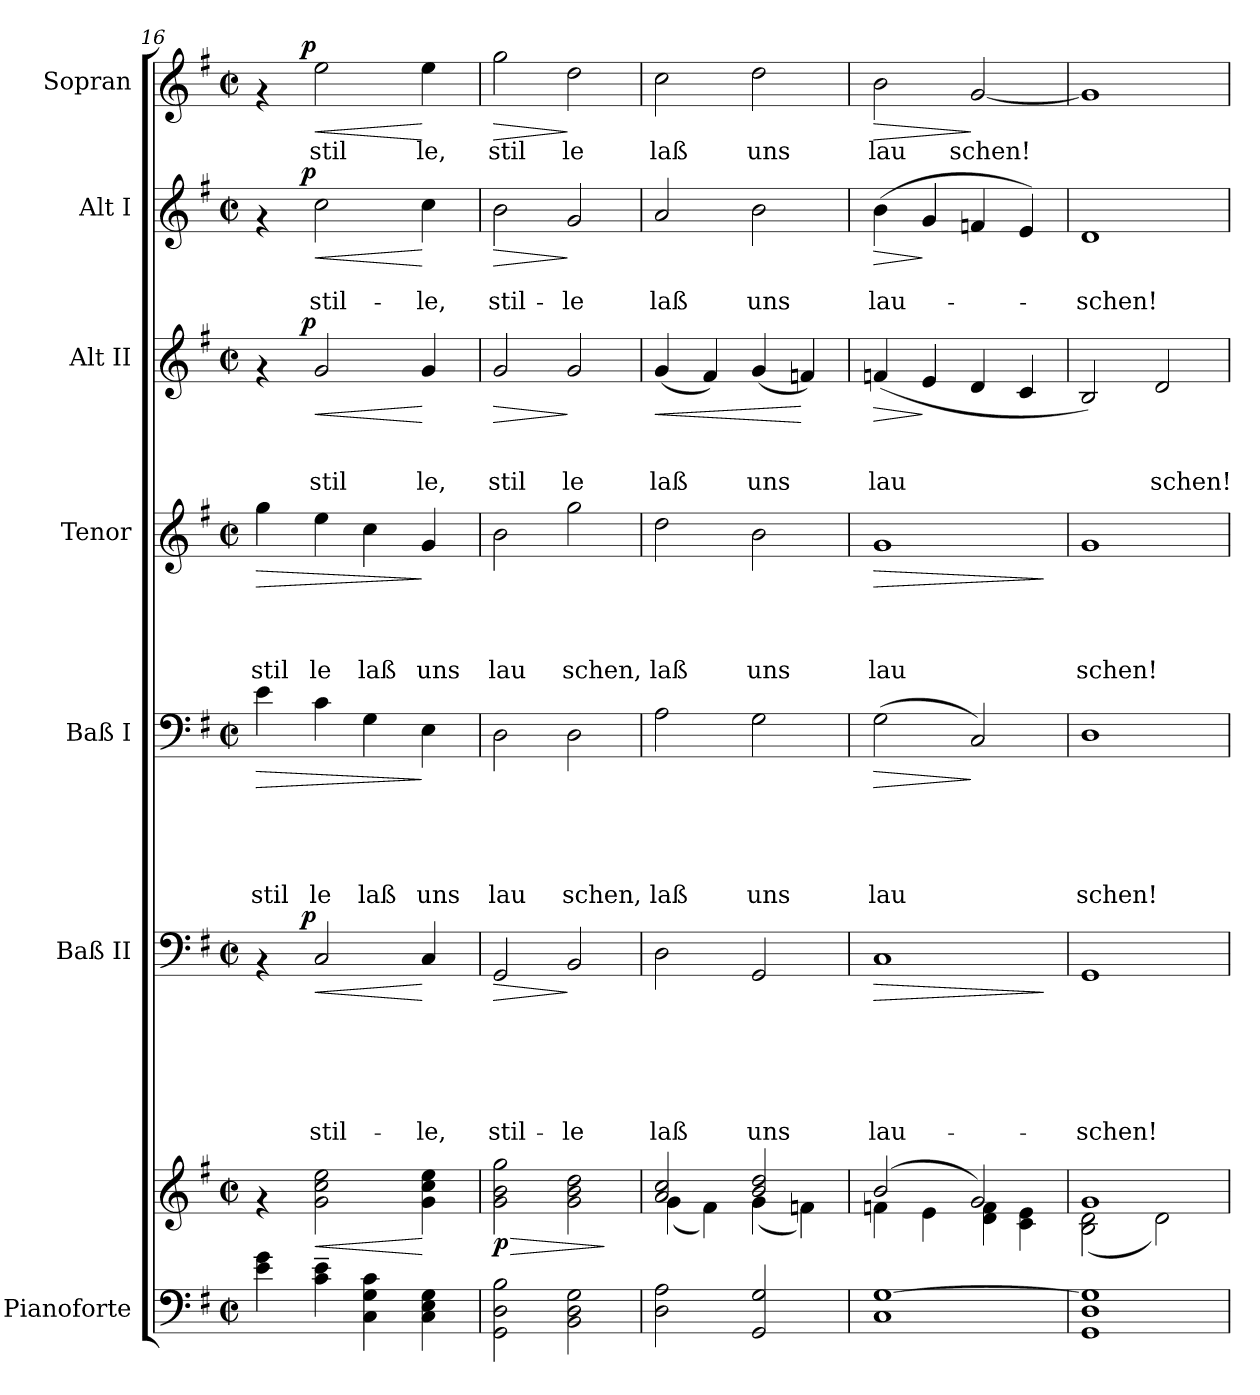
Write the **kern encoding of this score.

**kern	**kern	**dynam	**kern	**text	**text	**text	**text	**text	**text	**dynam	**kern	**text	**text	**text	**text	**text	**dynam	**kern	**text	**text	**text	**text	**dynam	**kern	**text	**text	**text	**dynam	**kern	**text	**text	**dynam	**kern	**text	**dynam
*part7	*part7	*part7	*part6	*part6	*part6	*part6	*part6	*part6	*part6	*part6	*part5	*part5	*part5	*part5	*part5	*part5	*part5	*part4	*part4	*part4	*part4	*part4	*part4	*part3	*part3	*part3	*part3	*part3	*part2	*part2	*part2	*part2	*part1	*part1	*part1
*staff8	*staff7	*staff7/8	*staff6	*staff6	*staff6	*staff6	*staff6	*staff6	*staff6	*staff6	*staff5	*staff5	*staff5	*staff5	*staff5	*staff5	*staff5	*staff4	*staff4	*staff4	*staff4	*staff4	*staff4	*staff3	*staff3	*staff3	*staff3	*staff3	*staff2	*staff2	*staff2	*staff2	*staff1	*staff1	*staff1
*I"Pianoforte	*	*	*I"Baß II	*	*	*	*	*	*	*	*I"Baß I	*	*	*	*	*	*	*I"Tenor	*	*	*	*	*	*I"Alt II	*	*	*	*	*I"Alt I	*	*	*	*I"Sopran	*	*
*	*	*	*I'B.II	*	*	*	*	*	*	*	*I'B.I	*	*	*	*	*	*	*I'T	*	*	*	*	*	*I'A.II	*	*	*	*	*I'A.I	*	*	*	*I'S	*	*
!!LO:PB:g=z
*clefF4	*clefG2	*	*clefF4	*	*	*	*	*	*	*	*clefF4	*	*	*	*	*	*	*clefG2	*	*	*	*	*	*clefG2	*	*	*	*	*clefG2	*	*	*	*clefG2	*	*
*k[f#]	*k[f#]	*	*k[f#]	*	*	*	*	*	*	*	*k[f#]	*	*	*	*	*	*	*k[f#]	*	*	*	*	*	*k[f#]	*	*	*	*	*k[f#]	*	*	*	*k[f#]	*	*
*G:	*G:	*	*G:	*	*	*	*	*	*	*	*G:	*	*	*	*	*	*	*G:	*	*	*	*	*	*G:	*	*	*	*	*G:	*	*	*	*G:	*	*
*M2/2	*M2/2	*	*M2/2	*	*	*	*	*	*	*	*M2/2	*	*	*	*	*	*	*M2/2	*	*	*	*	*	*M2/2	*	*	*	*	*M2/2	*	*	*	*M2/2	*	*
*met(c|)	*met(c|)	*	*met(c|)	*	*	*	*	*	*	*	*met(c|)	*	*	*	*	*	*	*met(c|)	*	*	*	*	*	*met(c|)	*	*	*	*	*met(c|)	*	*	*	*met(c|)	*	*
=16	=16	=16	=16	=16	=16	=16	=16	=16	=16	=16	=16	=16	=16	=16	=16	=16	=16	=16	=16	=16	=16	=16	=16	=16	=16	=16	=16	=16	=16	=16	=16	=16	=16	=16	=16
!	!	!	!	!	!	!	!	!	!	!	!	!	!	!	!	!LO:LY:b	!LO:HP:b	!	!	!	!	!LO:LY:b	!LO:HP:b	!	!	!	!	!	!	!	!	!	!	!	!
*	*	*	*^	*	*	*	*	*	*	*	*	*	*	*	*	*	*	*	*	*	*	*	*	*^	*	*	*	*	*^	*	*	*	*^	*	*
4e\ 4g\	4rf	.	4rAA	8..ryy	.	.	.	.	.	.	.	4e\	.	.	.	.	stil	>	4gg\	.	.	.	stil	>	4rf	8..ryy	.	.	.	.	4rf	8..ryy	.	.	.	4rf	8..ryy	.	.
!	!	!	!	!	!	!	!	!	!	!	!LO:DY:a	!	!	!	!	!	!	!	!	!	!	!	!	!	!	!	!	!	!	!LO:DY:a	!	!	!	!	!LO:DY:a	!	!	!	!LO:DY:a
.	.	.	.	2ryy	.	.	.	.	.	.	p	.	.	.	.	.	.	.	.	.	.	.	.	.	.	2ryy	.	.	.	p	.	2ryy	.	.	p	.	2ryy	.	p
!	!	!LO:HP:b	!	!	!	!	!	!	!	!LO:LY:b	!LO:HP:b	!	!	!	!	!	!LO:LY:b	!	!	!	!	!	!LO:LY:b	!	!	!	!	!	!LO:LY:b	!LO:HP:b	!	!	!	!LO:LY:b	!LO:HP:b	!	!	!LO:LY:b	!LO:HP:b
4c\~> 4e\~>	2g\ 2cc\ 2ee\	<	2C/	.	.	.	.	.	.	stil-	<	4c\	.	.	.	.	le	.	4ee\	.	.	.	le	.	2g/	.	.	.	stil	<	2cc\	.	.	stil-	<	2ee\	.	stil	<
!	!	!	!	!	!	!	!	!	!	!	!	!	!	!	!	!	!LO:LY:b	!	!	!	!	!	!LO:LY:b	!	!	!	!	!	!	!	!	!	!	!	!	!	!	!	!
4C\ 4G\ 4c\	.	.	.	.	.	.	.	.	.	.	.	4G\	.	.	.	.	laß	.	4cc\	.	.	.	laß	.	.	.	.	.	.	.	.	.	.	.	.	.	.	.	.
.	.	.	.	4ryy	.	.	.	.	.	.	.	.	.	.	.	.	.	.	.	.	.	.	.	.	.	4ryy	.	.	.	.	.	4ryy	.	.	.	.	4ryy	.	.
!	!	!	!	!	!	!	!	!	!	!LO:LY:b	!	!	!	!	!	!	!LO:LY:b	!	!	!	!	!	!LO:LY:b	!	!	!	!	!	!LO:LY:b	!	!	!	!	!LO:LY:b	!	!	!	!LO:LY:b	!
4C\ 4E\ 4G\	4g\ 4cc\ 4ee\	[	4C/	.	.	.	.	.	.	-le,	[	4E\	.	.	.	.	uns	]	4g/	.	.	.	uns	]	4g/	.	.	.	le,	[	4cc\	.	.	-le,	[	4ee\	.	le,	[
.	.	.	.	32ryy	.	.	.	.	.	.	.	.	.	.	.	.	.	.	.	.	.	.	.	.	.	32ryy	.	.	.	.	.	32ryy	.	.	.	.	32ryy	.	.
=17!	=17!	=17!	=17!	=17!	=17!	=17!	=17!	=17!	=17!	=17!	=17!	=17!	=17!	=17!	=17!	=17!	=17!	=17!	=17!	=17!	=17!	=17!	=17!	=17!	=17!	=17!	=17!	=17!	=17!	=17!	=17!	=17!	=17!	=17!	=17!	=17!	=17!	=17!	=17!
!	!	!LO:HP:b	!	!	!	!	!	!	!	!LO:LY:b	!LO:HP:b	!	!	!	!	!	!LO:LY:b	!	!	!	!	!	!LO:LY:b	!	!	!	!	!	!LO:LY:b	!LO:HP:b	!	!	!	!LO:LY:b	!LO:HP:b	!	!	!LO:LY:b	!LO:HP:b
!	!	!LO:DY:n=1:b	!	!	!	!	!	!	!	!	!	!	!	!	!	!	!	!	!	!	!	!	!	!	!	!	!	!	!	!	!	!	!	!	!	!	!	!	!
*	*	*	*	*	*	*	*	*	*	*	*	*	*	*	*	*	*	*	*	*	*	*	*	*	*v	*v	*	*	*	*	*	*	*	*	*	*v	*v	*	*
*	*	*	*v	*v	*	*	*	*	*	*	*	*	*	*	*	*	*	*	*	*	*	*	*	*	*	*	*	*	*	*v	*v	*	*	*	*	*	*
2GG\ 2D\ 2B\	2g\ 2b\ 2gg\	> p	2GG/	.	.	.	.	.	stil-	>	2D\	.	.	.	.	lau	.	2b\	.	.	.	lau	.	2g/	.	.	stil	>	2b\	.	stil-	>	2gg\	stil	>
!	!	!	!	!	!	!	!	!	!LO:LY:b	!	!	!	!	!	!	!LO:LY:b	!	!	!	!	!	!LO:LY:b	!	!	!	!	!LO:LY:b	!	!	!	!LO:LY:b	!	!	!LO:LY:b	!
2BB\ 2D\ 2G\	2g\ 2b\ 2dd\	.	2BB/	.	.	.	.	.	-le	]	2D\	.	.	.	.	schen,	.	2gg\	.	.	.	schen,	.	2g/	.	.	le	]	2g/	.	-le	]	2dd\	le	]
.	.	]	.	.	.	.	.	.	.	.	.	.	.	.	.	.	.	.	.	.	.	.	.	.	.	.	.	.	.	.	.	.	.	.	.
=18!	=18!	=18!	=18!	=18!	=18!	=18!	=18!	=18!	=18!	=18!	=18!	=18!	=18!	=18!	=18!	=18!	=18!	=18!	=18!	=18!	=18!	=18!	=18!	=18!	=18!	=18!	=18!	=18!	=18!	=18!	=18!	=18!	=18!	=18!	=18!
*	*^	*	*	*	*	*	*	*	*	*	*	*	*	*	*	*	*	*	*	*	*	*	*	*	*	*	*	*	*	*	*	*	*	*	*
!	!	!	!	!	!	!	!	!	!	!LO:LY:b	!	!	!	!	!	!	!LO:LY:b	!	!	!	!	!	!LO:LY:b	!	!	!	!	!LO:LY:b	!LO:HP:b	!	!	!LO:LY:b	!	!	!LO:LY:b	!
2D\ 2A\	2a/ 2cc/	(<4g\	.	2D\	.	.	.	.	.	laß	.	2A\	.	.	.	.	laß	.	2dd\	.	.	.	laß	.	(<4g/	.	.	laß	<	2a/	.	laß	.	2cc\	laß	.
.	.	4f#\)	.	.	.	.	.	.	.	.	.	.	.	.	.	.	.	.	.	.	.	.	.	.	4f#/)	.	.	.	.	.	.	.	.	.	.	.
!	!	!	!	!	!	!	!	!	!	!LO:LY:b	!	!	!	!	!	!	!LO:LY:b	!	!	!	!	!	!LO:LY:b	!	!	!	!	!LO:LY:b	!	!	!	!LO:LY:b	!	!	!LO:LY:b	!
2GG/ 2G/	2b/ 2dd/	(<4g\	.	2GG/	.	.	.	.	.	uns	.	2G\	.	.	.	.	uns	.	2b\	.	.	.	uns	.	(<4g/	.	.	uns	.	2b\	.	uns	.	2dd\	uns	.
.	.	4fn\)	.	.	.	.	.	.	.	.	.	.	.	.	.	.	.	.	.	.	.	.	.	.	4fn/)	.	.	.	[	.	.	.	.	.	.	.
=19!	=19!	=19!	=19!	=19!	=19!	=19!	=19!	=19!	=19!	=19!	=19!	=19!	=19!	=19!	=19!	=19!	=19!	=19!	=19!	=19!	=19!	=19!	=19!	=19!	=19!	=19!	=19!	=19!	=19!	=19!	=19!	=19!	=19!	=19!	=19!	=19!
!	!	!	!	!	!	!	!	!	!	!LO:LY:b	!LO:HP:b	!	!	!	!	!	!LO:LY:b	!LO:HP:b	!	!	!	!	!LO:LY:b	!LO:HP:b	!	!	!	!LO:LY:b	!LO:HP:b	!	!	!LO:LY:b	!LO:HP:b	!	!LO:LY:b	!LO:HP:b
1C [>1G	(>2b/	4fn\	.	1C	.	.	.	.	.	lau-	>	(>2G\	.	.	.	.	lau	>	1g	.	.	.	lau	>	(<4fn/	.	.	lau	>	(<4b\	.	lau-	>	2b\	lau	>
.	.	4e\	.	.	.	.	.	.	.	.	.	.	.	.	.	.	.	.	.	.	.	.	.	.	4e/	.	.	.	]	4g/	.	.	]	.	.	.
!	!	!	!	!	!	!	!	!	!	!	!	!	!	!	!	!	!	!	!	!	!	!	!	!	!	!	!	!	!	!	!	!	!	!	!LO:LY:b	!
.	2g/)	4d\ 4f\	.	.	.	.	.	.	.	.	.	2C/)	.	.	.	.	.	]	.	.	.	.	.	.	4d/	.	.	.	.	4fn/	.	.	.	[<2g/	schen!	]
.	.	4c\ 4e\	.	.	.	.	.	.	.	.	.	.	.	.	.	.	.	.	.	.	.	.	.	.	4c/	.	.	.	.	4e/)	.	.	.	.	.	.
*	*v	*v	*	*	*	*	*	*	*	*	*	*	*	*	*	*	*	*	*	*	*	*	*	*	*	*	*	*	*	*	*	*	*	*	*	*
.	.	.	.	.	.	.	.	.	.	]	.	.	.	.	.	.	.	.	.	.	.	.	]	.	.	.	.	.	.	.	.	.	.	.	.
=20!	=20!	=20!	=20!	=20!	=20!	=20!	=20!	=20!	=20!	=20!	=20!	=20!	=20!	=20!	=20!	=20!	=20!	=20!	=20!	=20!	=20!	=20!	=20!	=20!	=20!	=20!	=20!	=20!	=20!	=20!	=20!	=20!	=20!	=20!	=20!
*	*^	*	*	*	*	*	*	*	*	*	*	*	*	*	*	*	*	*	*	*	*	*	*	*	*	*	*	*	*	*	*	*	*	*	*
!	!	!	!	!	!	!	!	!	!	!LO:LY:b	!	!	!	!	!	!	!LO:LY:b	!	!	!	!	!	!LO:LY:b	!	!	!	!	!	!	!	!	!LO:LY:b	!	!	!	!
1GG 1D 1G]	1g	(<2B\ 2d\	.	1GG	.	.	.	.	.	-schen!	.	1D	.	.	.	.	schen!	.	1g	.	.	.	schen!	.	2B/)	.	.	.	.	1d	.	-schen!	.	1g]	.	.
!	!	!	!	!	!	!	!	!	!	!	!	!	!	!	!	!	!	!	!	!	!	!	!	!	!	!	!	!LO:LY:b	!	!	!	!	!	!	!	!
.	.	2d\)	.	.	.	.	.	.	.	.	.	.	.	.	.	.	.	.	.	.	.	.	.	.	2d/	.	.	schen!	.	.	.	.	.	.	.	.
*	*v	*v	*	*	*	*	*	*	*	*	*	*	*	*	*	*	*	*	*	*	*	*	*	*	*	*	*	*	*	*	*	*	*	*	*	*
=!	=!	=!	=!	=!	=!	=!	=!	=!	=!	=!	=!	=!	=!	=!	=!	=!	=!	=!	=!	=!	=!	=!	=!	=!	=!	=!	=!	=!	=!	=!	=!	=!	=!	=!	=!
*-	*-	*-	*-	*-	*-	*-	*-	*-	*-	*-	*-	*-	*-	*-	*-	*-	*-	*-	*-	*-	*-	*-	*-	*-	*-	*-	*-	*-	*-	*-	*-	*-	*-	*-	*-
